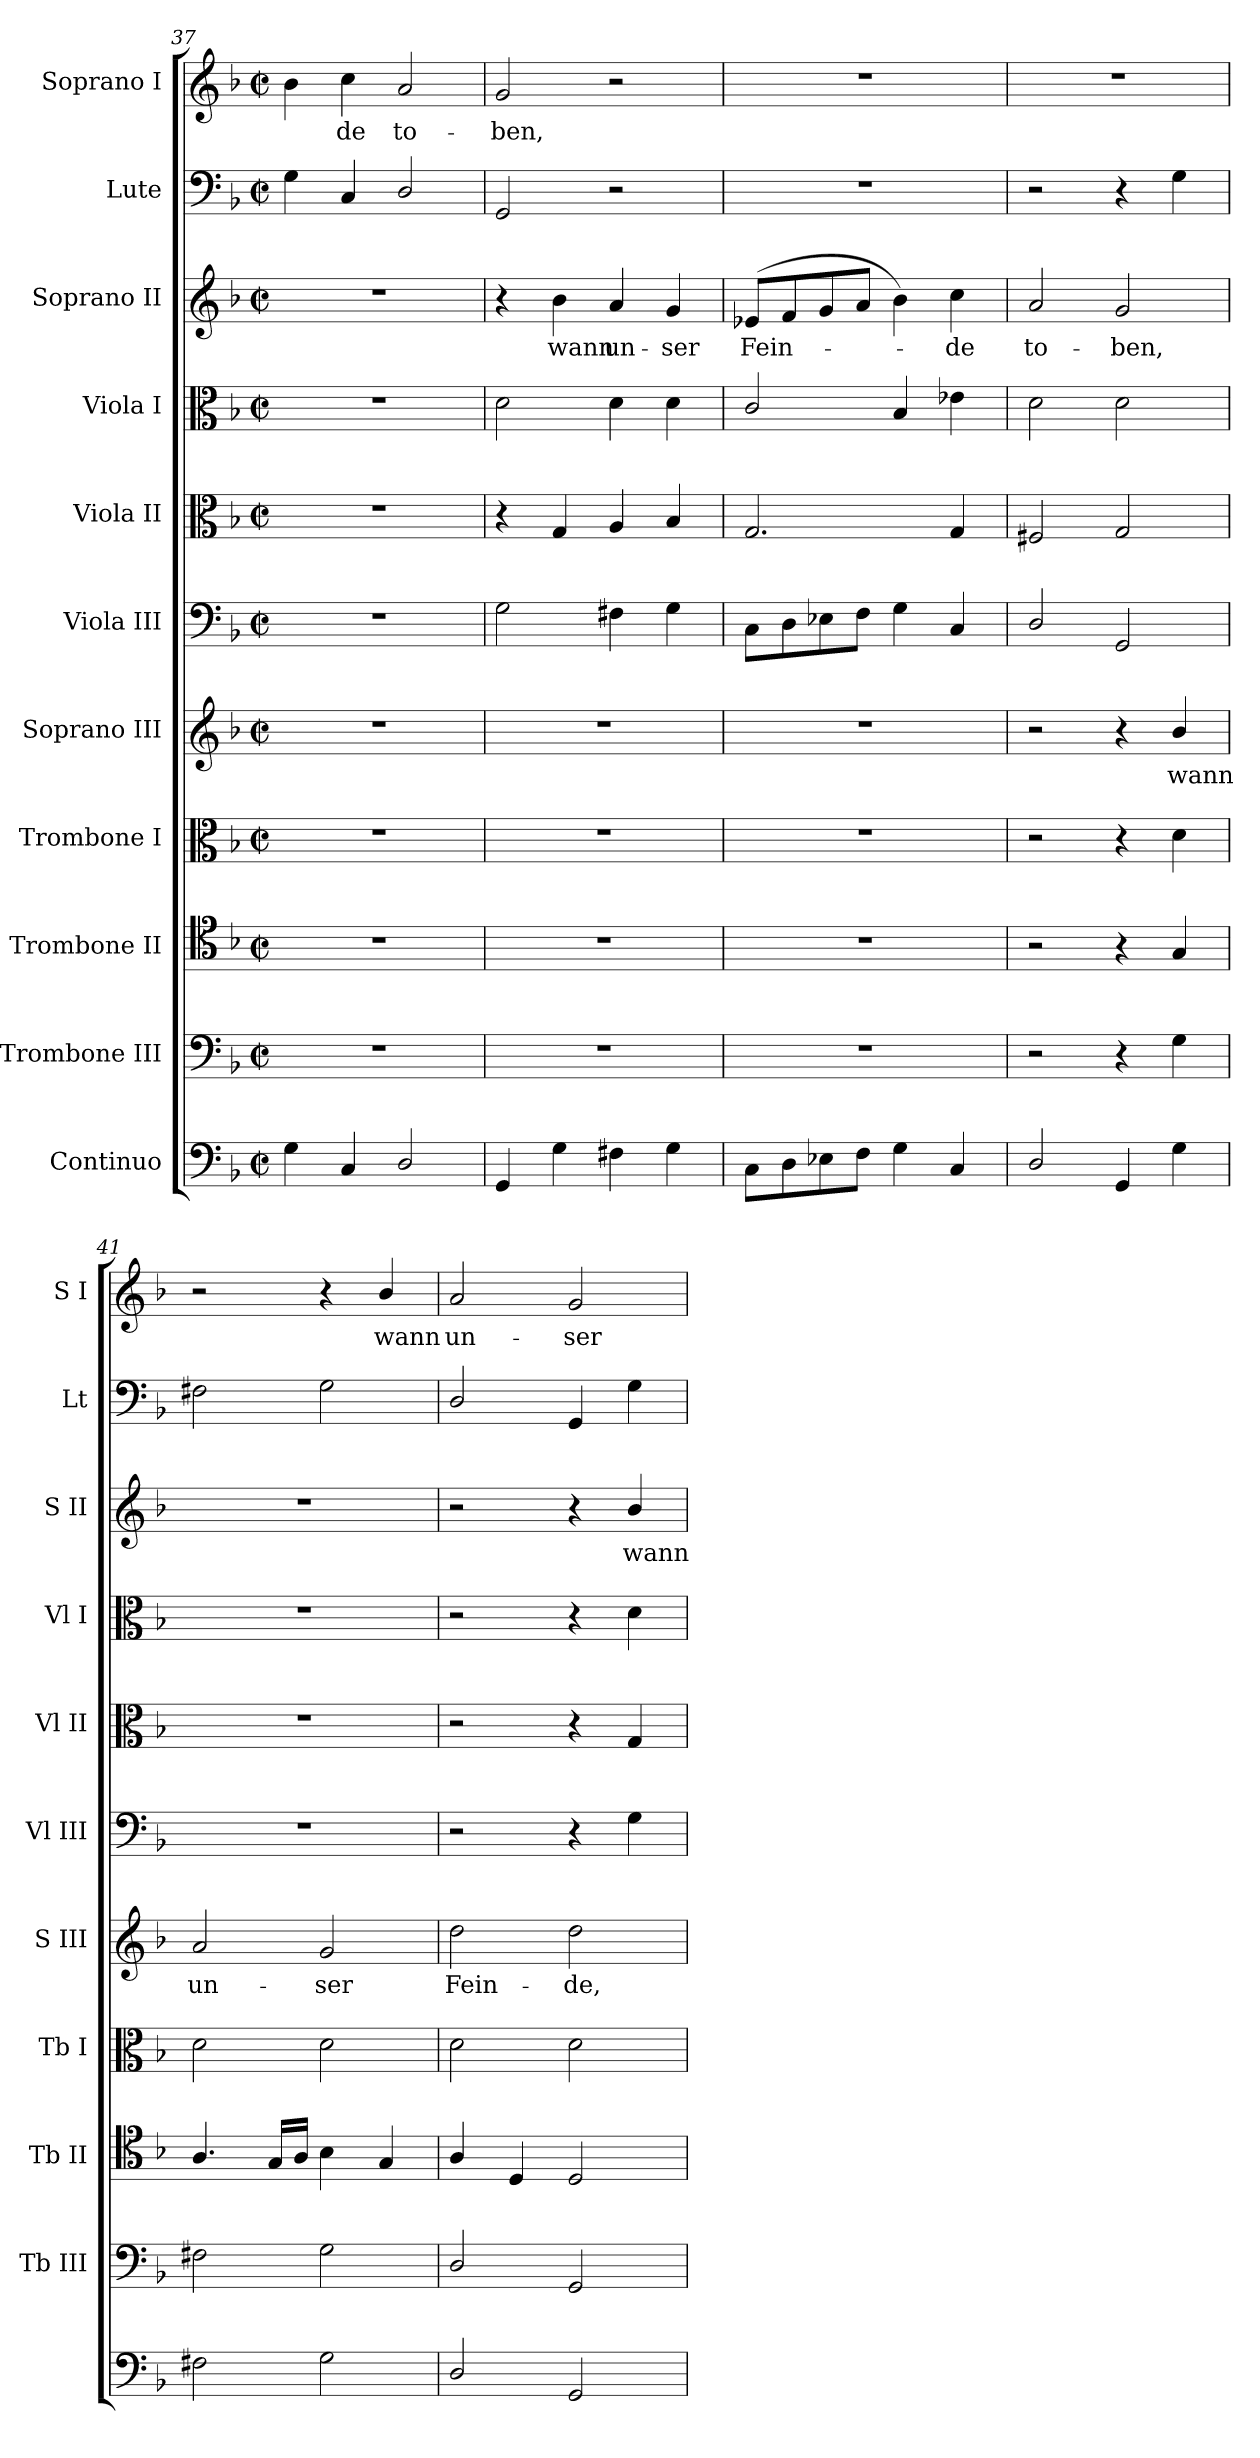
**kern	**kern	**kern	**kern	**kern	**text	**kern	**kern	**kern	**kern	**text	**kern	**kern	**text
*part11	*part10	*part9	*part8	*part7	*part7	*part6	*part5	*part4	*part3	*part3	*part2	*part1	*part1
*staff11	*staff10	*staff9	*staff8	*staff7	*staff7	*staff6	*staff5	*staff4	*staff3	*staff3	*staff2	*staff1	*staff1
*I"Continuo	*I"Trombone III	*I"Trombone II	*I"Trombone I	*I"Soprano III	*	*I"Viola III	*I"Viola II	*I"Viola I	*I"Soprano II	*	*I"Lute	*I"Soprano I	*
*	*I'Tb III	*I'Tb II	*I'Tb I	*I'S III	*	*I'Vl III	*I'Vl II	*I'Vl I	*I'S II	*	*I'Lt	*I'S I	*
*clefF4	*clefF4	*clefC4	*clefC3	*clefG2	*	*clefF4	*clefC3	*clefC3	*clefG2	*	*clefF4	*clefG2	*
*k[b-]	*k[b-]	*k[b-]	*k[b-]	*k[b-]	*	*k[b-]	*k[b-]	*k[b-]	*k[b-]	*	*k[b-]	*k[b-]	*
*F:	*F:	*F:	*F:	*F:	*	*F:	*F:	*F:	*F:	*	*F:	*F:	*
*M2/2	*M2/2	*M2/2	*M2/2	*M2/2	*	*M2/2	*M2/2	*M2/2	*M2/2	*	*M2/2	*M2/2	*
*met(c|)	*met(c|)	*met(c|)	*met(c|)	*met(c|)	*	*met(c|)	*met(c|)	*met(c|)	*met(c|)	*	*met(c|)	*met(c|)	*
=37	=37	=37	=37	=37	=37	=37	=37	=37	=37	=37	=37	=37	=37
4G	1r	1r	1r	1r	.	1r	1r	1r	1r	.	4G	4b-	.
!	!	!	!	!	!	!	!	!	!	!	!	!	!LO:LY:b
4C	.	.	.	.	.	.	.	.	.	.	4C	4cc	de
!	!	!	!	!	!	!	!	!	!	!	!	!	!LO:LY:b
2D/	.	.	.	.	.	.	.	.	.	.	2D/	2a	to-
=38	=38	=38	=38	=38	=38	=38	=38	=38	=38	=38	=38	=38	=38
!	!	!	!	!	!	!	!	!	!	!	!	!	!LO:LY:b
4GG	1r	1r	1r	1r	.	2G	4r	2d	4r	.	2GG	2g	-ben,
!	!	!	!	!	!	!	!	!	!	!LO:LY:b	!	!	!
4G	.	.	.	.	.	.	4G	.	4b-\	wann	.	.	.
!	!	!	!	!	!	!	!	!	!	!LO:LY:b	!	!	!
4F#X	.	.	.	.	.	4F#X	4A	4d	4a	un-	2r	2r	.
!	!	!	!	!	!	!	!	!	!	!LO:LY:b	!	!	!
4G	.	.	.	.	.	4G	4B-	4d	4g	-ser	.	.	.
=39	=39	=39	=39	=39	=39	=39	=39	=39	=39	=39	=39	=39	=39
!	!	!	!	!	!	!	!	!	!	!LO:LY:b	!	!	!
8CL	1r	1r	1r	1r	.	8CL	2.G	2c/	(<8e-XL	Fein-	1r	1r	.
8D	.	.	.	.	.	8D	.	.	8f	.	.	.	.
8E-X	.	.	.	.	.	8E-X	.	.	8g	.	.	.	.
8FJ	.	.	.	.	.	8FJ	.	.	8aJ	.	.	.	.
4G	.	.	.	.	.	4G	.	4B-	4b-)	.	.	.	.
!	!	!	!	!	!	!	!	!	!	!LO:LY:b	!	!	!
4C	.	.	.	.	.	4C	4G	4e-X	4cc	de	.	.	.
=40	=40	=40	=40	=40	=40	=40	=40	=40	=40	=40	=40	=40	=40
!	!	!	!	!	!	!	!	!	!	!LO:LY:b	!	!	!
2D/	2r	2r	2r	2r	.	2D/	2F#X	2d	2a	to-	2r	1r	.
!	!	!	!	!	!	!	!	!	!	!LO:LY:b	!	!	!
4GG	4r	4r	4r	4r	.	2GG	2G	2d	2g	-ben,	4r	.	.
!	!	!	!	!	!LO:LY:b	!	!	!	!	!	!	!	!
4G	4G	4G	4d	4b-/	wann	.	.	.	.	.	4G	.	.
=41	=41	=41	=41	=41	=41	=41	=41	=41	=41	=41	=41	=41	=41
!	!	!	!	!	!LO:LY:b	!	!	!	!	!	!	!	!
2F#X	2F#X	4.A/	2d	2a	un-	1r	1r	1r	1r	.	2F#X	2r	.
.	.	16GLL	.	.	.	.	.	.	.	.	.	.	.
.	.	16AJJ	.	.	.	.	.	.	.	.	.	.	.
!	!	!	!	!	!LO:LY:b	!	!	!	!	!	!	!	!
2G	2G	4B-	2d	2g	-ser	.	.	.	.	.	2G	4r	.
!	!	!	!	!	!	!	!	!	!	!	!	!	!LO:LY:b
.	.	4G	.	.	.	.	.	.	.	.	.	4b-/	wann
!!LO:LB:g=z
=42	=42	=42	=42	=42	=42	=42	=42	=42	=42	=42	=42	=42	=42
!	!	!	!	!	!LO:LY:b	!	!	!	!	!	!	!	!LO:LY:b
2D/	2D/	4A/	2d	2dd	Fein-	2r	2r	2r	2r	.	2D/	2a	un-
.	.	4D	.	.	.	.	.	.	.	.	.	.	.
!	!	!	!	!	!LO:LY:b	!	!	!	!	!	!	!	!LO:LY:b
2GG	2GG	2D	2d	2dd	-de,	4r	4r	4r	4r	.	4GG	2g	-ser
!	!	!	!	!	!	!	!	!	!	!LO:LY:b	!	!	!
.	.	.	.	.	.	4G	4G	4d	4b-/	wann	4G	.	.
=	=	=	=	=	=	=	=	=	=	=	=	=	=
*-	*-	*-	*-	*-	*-	*-	*-	*-	*-	*-	*-	*-	*-
